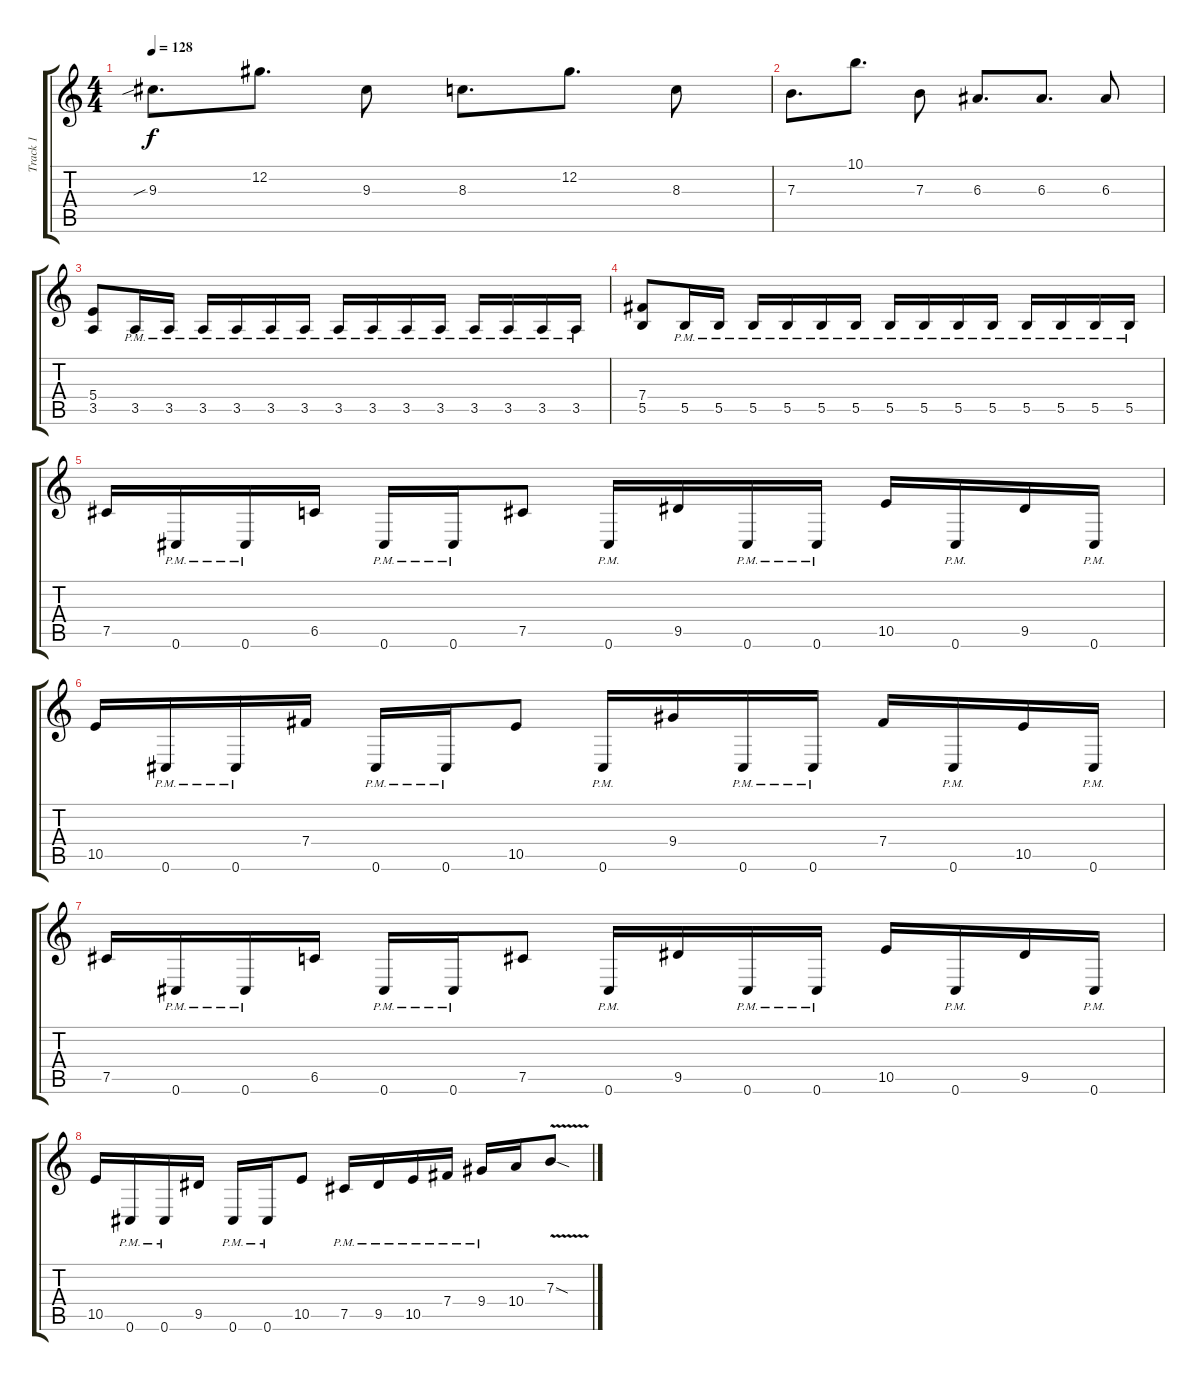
\track ("Track 1" "Track 1") {instrument distortionguitar}
\staff {score tabs}
\tuning (Db4 Ab3 E3 B2 Gb2 Db2) {hide}
\ts (4 4)
\tempo 128
\clef g2
\ks c
9.3{sib}.8{d dy f} 12.2.8{d} 9.3.8 8.3.8{d} 12.2.8{d} 8.3.8 |
7.3.8{d} 10.1.8{d} 7.3.8 6.3.8{d} 6.3.8{d} 6.3.8 |
(5.4 3.5).8 3.5{pm}.16 3.5{pm}.16 3.5{pm}.16 3.5{pm}.16 3.5{pm}.16 3.5{pm}.16 3.5{pm}.16 3.5{pm}.16 3.5{pm}.16 3.5{pm}.16 3.5{pm}.16 3.5{pm}.16 3.5{pm}.16 3.5{pm}.16 |
(7.4 5.5).8 5.5{pm}.16 5.5{pm}.16 5.5{pm}.16 5.5{pm}.16 5.5{pm}.16 5.5{pm}.16 5.5{pm}.16 5.5{pm}.16 5.5{pm}.16 5.5{pm}.16 5.5{pm}.16 5.5{pm}.16 5.5{pm}.16 5.5{pm}.16 |
7.5.16 0.6{pm}.16 0.6{pm}.16 6.5.16 0.6{pm}.16 0.6{pm}.16 7.5.8 0.6{pm}.16 9.5.16 0.6{pm}.16 0.6{pm}.16 10.5.16 0.6{pm}.16 9.5.16 0.6{pm}.16 |
10.5.16 0.6{pm}.16 0.6{pm}.16 7.4.16 0.6{pm}.16 0.6{pm}.16 10.5.8 0.6{pm}.16 9.4.16 0.6{pm}.16 0.6{pm}.16 7.4.16 0.6{pm}.16 10.5.16 0.6{pm}.16 |
7.5.16 0.6{pm}.16 0.6{pm}.16 6.5.16 0.6{pm}.16 0.6{pm}.16 7.5.8 0.6{pm}.16 9.5.16 0.6{pm}.16 0.6{pm}.16 10.5.16 0.6{pm}.16 9.5.16 0.6{pm}.16 |
10.5.16 0.6{pm}.16 0.6{pm}.16 9.5.16 0.6{pm}.16 0.6{pm}.16 10.5.8 7.5{pm}.16 9.5{pm}.16 10.5{pm}.16 7.4{pm}.16 9.4{pm}.16 10.4.16 7.3{v sod}.8
